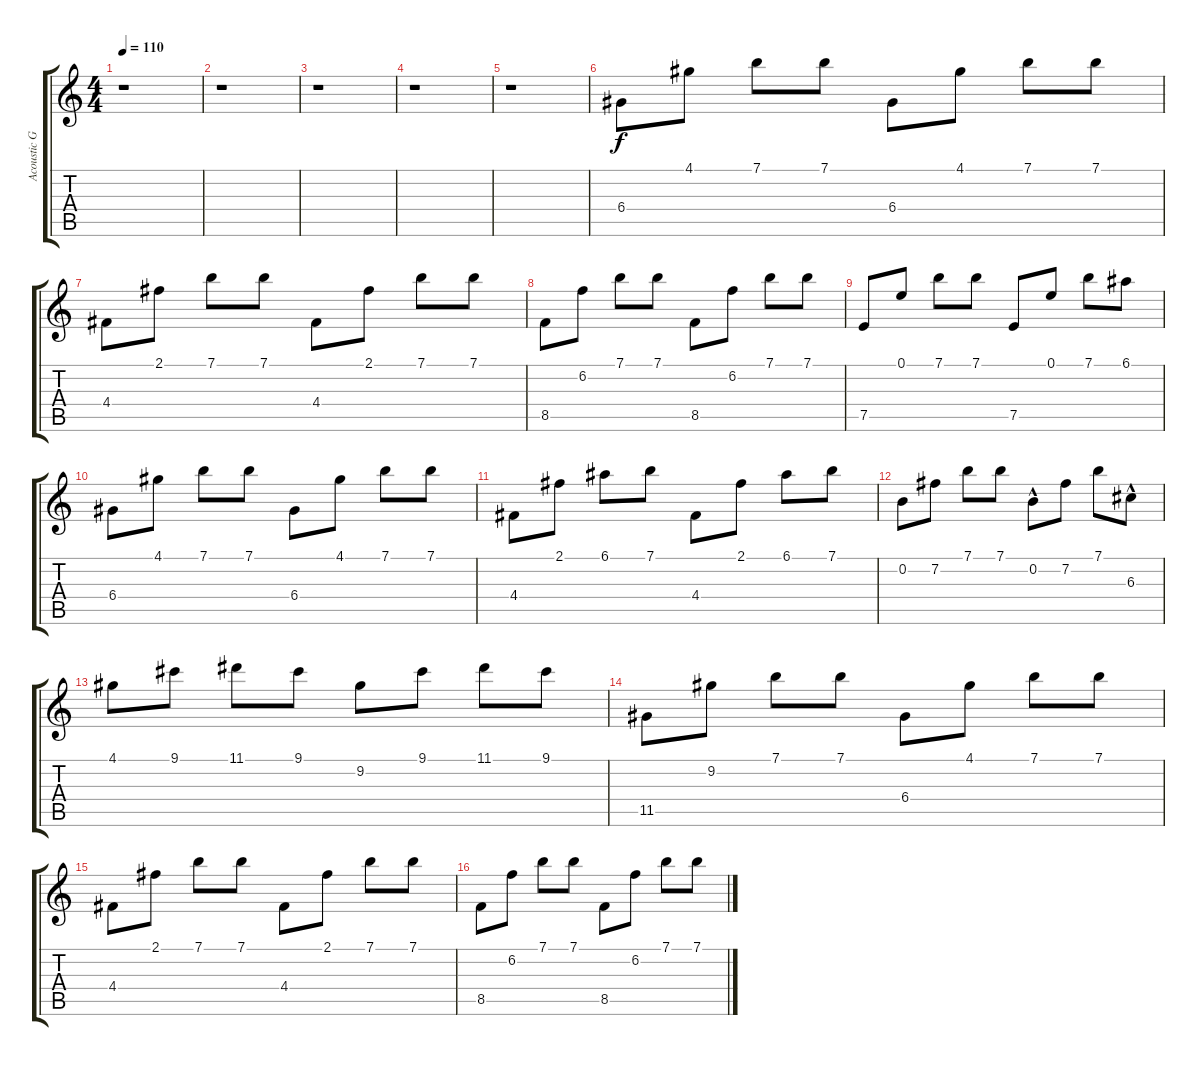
\track ("Acoustic Guitar" "Acoustic G") {instrument electricguitarclean}
\staff {score tabs}
\tuning (E4 B3 G3 D3 A2 E2) {hide}
\ts (4 4)
\tempo 110
\clef g2
\ks c
r.1{dy f} |
r.1 |
r.1 |
r.1 |
r.1 |
6.4.8 4.1.8 7.1.8 7.1.8 6.4.8 4.1.8 7.1.8 7.1.8 |
4.4.8 2.1.8 7.1.8 7.1.8 4.4.8 2.1.8 7.1.8 7.1.8 |
8.5.8 6.2.8 7.1.8 7.1.8 8.5.8 6.2.8 7.1.8 7.1.8 |
7.5.8 0.1.8 7.1.8 7.1.8 7.5.8 0.1.8 7.1.8 6.1.8 |
6.4.8 4.1.8 7.1.8 7.1.8 6.4.8 4.1.8 7.1.8 7.1.8 |
4.4.8 2.1.8 6.1.8 7.1.8 4.4.8 2.1.8 6.1.8 7.1.8 |
0.2.8 7.2.8 7.1.8 7.1.8 0.2{hac}.8 7.2.8 7.1.8 6.3{hac}.8 |
4.1.8 9.1.8 11.1.8 9.1.8 9.2.8 9.1.8 11.1.8 9.1.8 |
11.5.8 9.2.8 7.1.8 7.1.8 6.4.8 4.1.8 7.1.8 7.1.8 |
4.4.8 2.1.8 7.1.8 7.1.8 4.4.8 2.1.8 7.1.8 7.1.8 |
8.5.8 6.2.8 7.1.8 7.1.8 8.5.8 6.2.8 7.1.8 7.1.8
